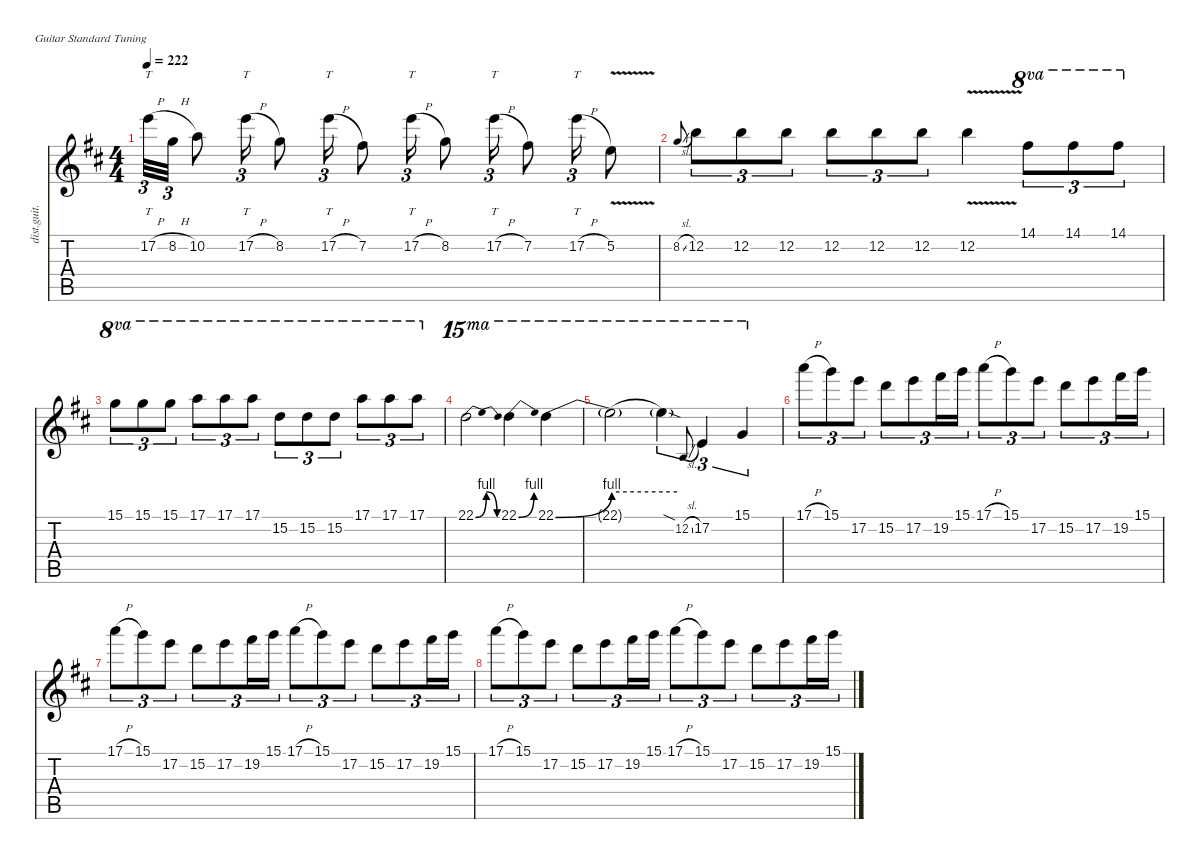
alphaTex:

\defaultSystemsLayout 4
\hideDynamics
\bracketExtendMode nobrackets
\otherSystemsTrackNameOrientation horizontal
\track ("Kirk Hammett (Lead)" "dist.guit.") {defaultSystemsLayout 8 instrument distortionguitar}
\staff {score tabs}
\tuning (E4 B3 G3 D3 A2 E2)
\ts (4 4)
\tempo 222
\clef g2
\ks bminor
17.2{h acc forcenatural}.32{tt tu (3 2) dy fff beam Down} 8.2{h acc forcenatural}.32{tu (3 2) beam Down} 10.2{acc forcenatural}.8{beam Down} 17.2{h acc forcenatural}.16{tt tu (3 2) beam Down} 8.2{acc forcenatural}.8{beam Down} 17.2{h acc forcenatural}.16{tt tu (3 2) beam Down} 7.2{acc #}.8{beam Down} 17.2{h acc forcenatural}.16{tt tu (3 2) beam Down} 8.2{acc forcenatural}.8{beam Down} 17.2{h acc forcenatural}.16{tt tu (3 2) beam Down} 7.2{acc #}.8{beam Down} 17.2{h acc forcenatural}.16{tt tu (3 2) beam Down} 5.2{v acc forcenatural}.8{beam Down} |
8.2{sl acc forcenatural}.8{gr onbeat dy ff beam Up} 12.2{acc forcenatural}.8{tu (3 2) dy fff beam Down} 12.2{acc forcenatural}.8{tu (3 2) beam Down} 12.2{acc forcenatural}.8{tu (3 2) beam Down} 12.2{acc forcenatural}.8{tu (3 2) beam Down} 12.2{acc forcenatural}.8{tu (3 2) beam Down} 12.2{acc forcenatural}.8{tu (3 2) beam Down} 12.2{v acc forcenatural}.4{beam Down} 14.1{acc #}.8{tu (3 2) ot 8va beam Down} 14.1{acc #}.8{tu (3 2) ot 8va beam Down} 14.1{acc #}.8{tu (3 2) ot 8va beam Down} |
15.1{acc forcenatural}.8{tu (3 2) ot 8va beam Down} 15.1{acc forcenatural}.8{tu (3 2) ot 8va beam Down} 15.1{acc forcenatural}.8{tu (3 2) ot 8va beam Down} 17.1{acc forcenatural}.8{tu (3 2) ot 8va beam Down} 17.1{acc forcenatural}.8{tu (3 2) ot 8va beam Down} 17.1{acc forcenatural}.8{tu (3 2) ot 8va beam Down} 15.2{acc forcenatural}.8{tu (3 2) ot 8va beam Down} 15.2{acc forcenatural}.8{tu (3 2) ot 8va beam Down} 15.2{acc forcenatural}.8{tu (3 2) ot 8va beam Down} 17.1{acc forcenatural}.8{tu (3 2) ot 8va beam Down} 17.1{acc forcenatural}.8{tu (3 2) ot 8va beam Down} 17.1{acc forcenatural}.8{tu (3 2) ot 8va beam Down} |
22.1{be (bendrelease 0 0 15 4 45 4 60 0) acc forcenatural}.2{ot 15ma beam Down} 22.1{be (bend 0 0 15 4) acc forcenatural}.4{ot 15ma beam Down} 22.1{be (bend 0 0 60 4) acc forcenatural}.4{ot 15ma beam Down} |
22.1{be (hold 0 4 60 4) t}.2{ot 15ma beam Down} 22.1{sod t}.4{tu (3 2) ot 15ma beam Down} 12.2{sl acc forcenatural}.8{ot 15ma gr onbeat dy ff beam Up} 17.2{acc forcenatural}.4{tu (3 2) ot 15ma dy fff beam Up} 15.1{acc forcenatural}.4{tu (3 2) ot 15ma beam Up} |
17.1{h acc forcenatural}.8{tu (3 2) beam Down} 15.1{acc forcenatural}.8{tu (3 2) beam Down} 17.2{acc forcenatural}.8{tu (3 2) beam Down} 15.2{acc forcenatural}.8{tu (3 2) beam Down} 17.2{acc forcenatural}.8{tu (3 2) beam Down} 19.2{acc #}.16{tu (3 2) beam Down} 15.1{acc forcenatural}.16{tu (3 2) beam Down} 17.1{h acc forcenatural}.8{tu (3 2) beam Down} 15.1{acc forcenatural}.8{tu (3 2) beam Down} 17.2{acc forcenatural}.8{tu (3 2) beam Down} 15.2{acc forcenatural}.8{tu (3 2) beam Down} 17.2{acc forcenatural}.8{tu (3 2) beam Down} 19.2{acc #}.16{tu (3 2) beam Down} 15.1{acc forcenatural}.16{tu (3 2) beam Down} |
17.1{h acc forcenatural}.8{tu (3 2) beam Down} 15.1{acc forcenatural}.8{tu (3 2) beam Down} 17.2{acc forcenatural}.8{tu (3 2) beam Down} 15.2{acc forcenatural}.8{tu (3 2) beam Down} 17.2{acc forcenatural}.8{tu (3 2) beam Down} 19.2{acc #}.16{tu (3 2) beam Down} 15.1{acc forcenatural}.16{tu (3 2) beam Down} 17.1{h acc forcenatural}.8{tu (3 2) beam Down} 15.1{acc forcenatural}.8{tu (3 2) beam Down} 17.2{acc forcenatural}.8{tu (3 2) beam Down} 15.2{acc forcenatural}.8{tu (3 2) beam Down} 17.2{acc forcenatural}.8{tu (3 2) beam Down} 19.2{acc #}.16{tu (3 2) beam Down} 15.1{acc forcenatural}.16{tu (3 2) beam Down} |
17.1{h acc forcenatural}.8{tu (3 2) beam Down} 15.1{acc forcenatural}.8{tu (3 2) beam Down} 17.2{acc forcenatural}.8{tu (3 2) beam Down} 15.2{acc forcenatural}.8{tu (3 2) beam Down} 17.2{acc forcenatural}.8{tu (3 2) beam Down} 19.2{acc #}.16{tu (3 2) beam Down} 15.1{acc forcenatural}.16{tu (3 2) beam Down} 17.1{h acc forcenatural}.8{tu (3 2) beam Down} 15.1{acc forcenatural}.8{tu (3 2) beam Down} 17.2{acc forcenatural}.8{tu (3 2) beam Down} 15.2{acc forcenatural}.8{tu (3 2) beam Down} 17.2{acc forcenatural}.8{tu (3 2) beam Down} 19.2{acc #}.16{tu (3 2) beam Down} 15.1{acc forcenatural}.16{tu (3 2) beam Down}
